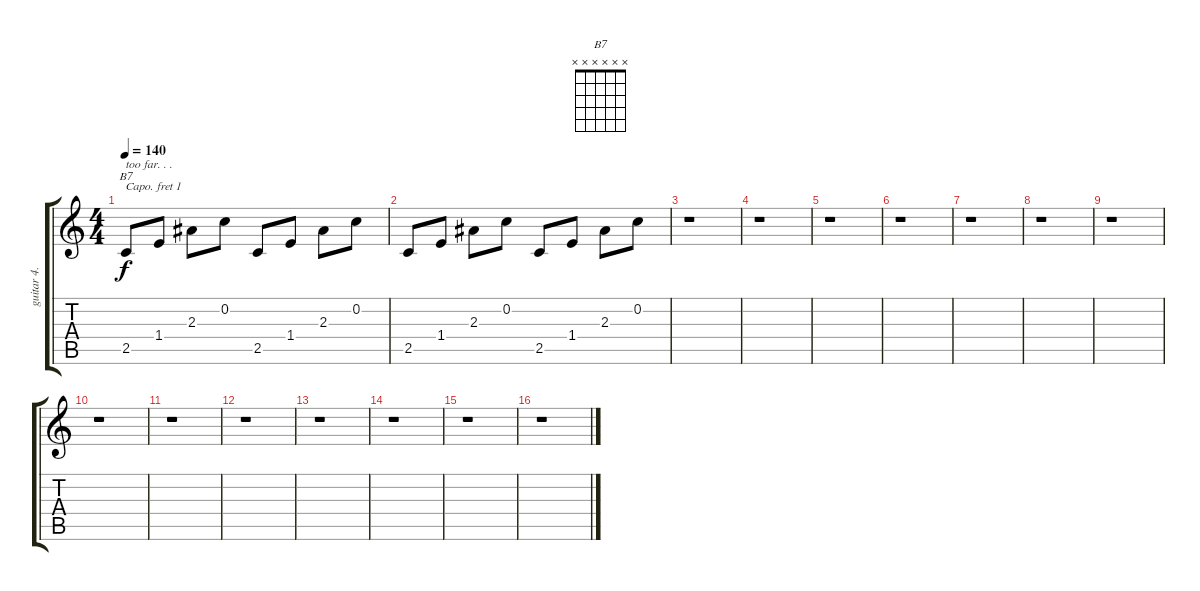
\track ("guitar 4." "guitar 4.") {instrument electricguitarclean}
\staff {score tabs}
\capo 1
\tuning (E4 B3 G3 D3 A2 E2) {hide}
\chord ("B7" x x x x x x) {firstfret 0}
\ts (4 4)
\tempo 140
\clef g2
\ks c
2.5.8{ch "B7" txt "too far. . ." dy f} 1.4.8 2.3.8 0.2.8 2.5.8 1.4.8 2.3.8 0.2.8 |
2.5.8 1.4.8 2.3.8 0.2.8 2.5.8 1.4.8 2.3.8 0.2.8 |
r.1 |
r.1 |
r.1 |
r.1 |
r.1 |
r.1 |
r.1 |
r.1 |
r.1 |
r.1 |
r.1 |
r.1 |
r.1 |
r.1
